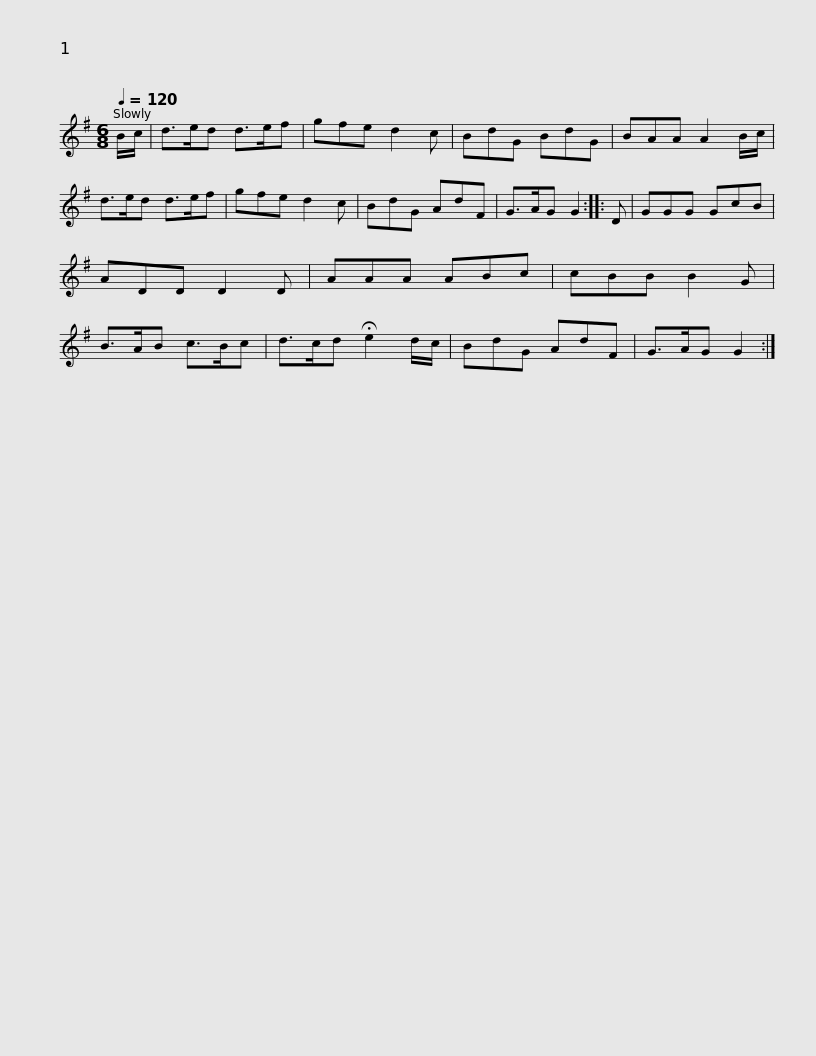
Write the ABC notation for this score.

X:1
L:1/8
Q:1/4=120
M:6/8
I:linebreak $
K:G
V:1 treble
V:1
 B/c/ | d>ed d>ef | gfe d2 c | BdG BdG | BAA A2 B/c/ | %5
 d>ed d>ef | gfe d2 c | BdG AdF |$ G>AG G2 :: D | %10
 GGG GcB | ADD D2 D | AAA ABc | cBB B2 G | B>AB c>Bc | %15
 d>cd !fermata!e2 d/c/ |$ BdG AdF | G>AG G2 :| %18
